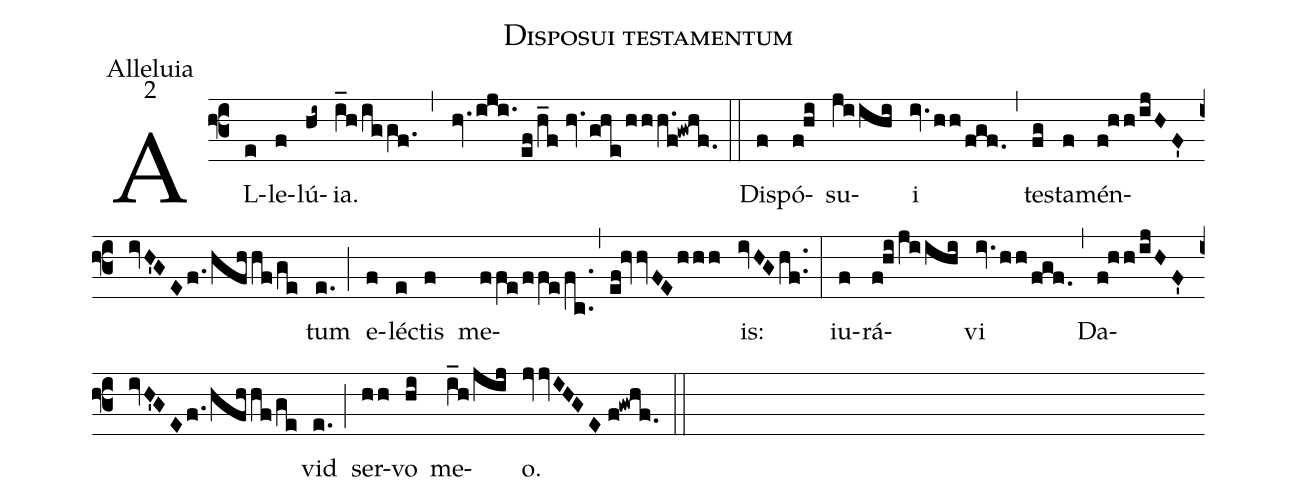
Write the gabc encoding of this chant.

name:Disposui testamentum;
office-part:Alleluia;
mode:2;
%%
(f3)AL(e)le(f)lú(hi~)ia.(i_h/iggf.,hv./iji./ef/h_f//hv.ghe/hhh.f!gwhf.) (::)

Dis(f)pó(f!hi)su(ji/ihi)i(iv./hh/fgf.) (,) tes(fg)ta(f)mén(f!hh/ijHF'/ivH'GE/f./hfh/hf/ge)tum(e.) (;) e(f)léc(e)tis(f) me(f/fe/f/fe/fc..,ef!hvvFE/hhh)is:(ivHG/hf..) (:)
iu(f)rá(f!hi/ji/ihi)vi(iv./hh/fgf.) (,) Da(f!hh/ijHF'/ivH'GE/f./hfh/hf/ge)vid(e.) (;) ser(hh)vo(hi) me(i_h/jij)o.(jvvIHGE//f!gwhf.) (::)
